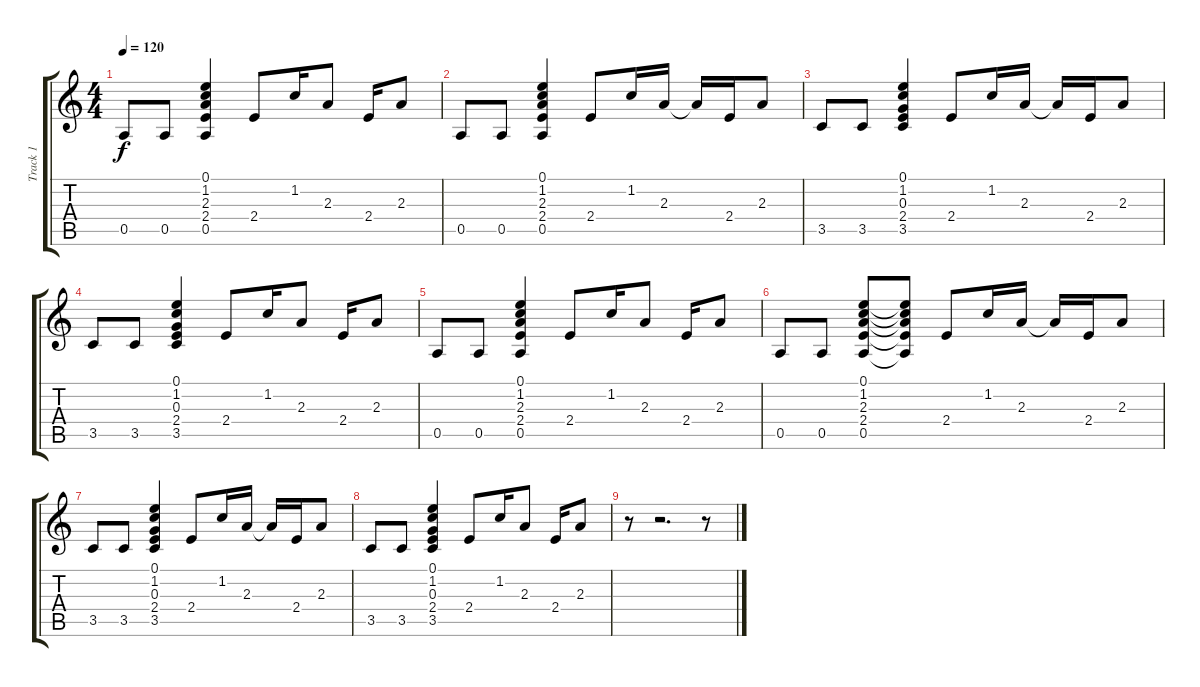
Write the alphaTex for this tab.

\track ("Track 1" "Track 1") {instrument electricguitarjazz}
\staff {score tabs}
\tuning (E4 B3 G3 D3 A2 E2) {hide}
\ts (4 4)
\tempo 120
\clef g2
\ks c
0.5.8{dy f} 0.5.8 (0.1 1.2 2.3 2.4 0.5).4 2.4.8 1.2.16 2.3.8 2.4.16 2.3.8 |
0.5.8 0.5.8 (0.1 1.2 2.3 2.4 0.5).4 2.4.8 1.2.16 2.3.16 2.3{t}.16 2.4.16 2.3.8 |
3.5.8 3.5.8 (0.1 1.2 0.3 2.4 3.5).4 2.4.8 1.2.16 2.3.16 2.3{t}.16 2.4.16 2.3.8 |
3.5.8 3.5.8 (0.1 1.2 0.3 2.4 3.5).4 2.4.8 1.2.16 2.3.8 2.4.16 2.3.8 |
0.5.8 0.5.8 (0.1 1.2 2.3 2.4 0.5).4 2.4.8 1.2.16 2.3.8 2.4.16 2.3.8 |
0.5.8 0.5.8 (0.1 1.2 2.3 2.4 0.5).8 (0.1{t} 1.2{t} 2.3{t} 2.4{t} 0.5{t}).8 2.4.8 1.2.16 2.3.16 2.3{t}.16 2.4.16 2.3.8 |
3.5.8 3.5.8 (0.1 1.2 0.3 2.4 3.5).4 2.4.8 1.2.16 2.3.16 2.3{t}.16 2.4.16 2.3.8 |
3.5.8 3.5.8 (0.1 1.2 0.3 2.4 3.5).4 2.4.8 1.2.16 2.3.8 2.4.16 2.3.8 |
r.8 r.2{d} r.8
